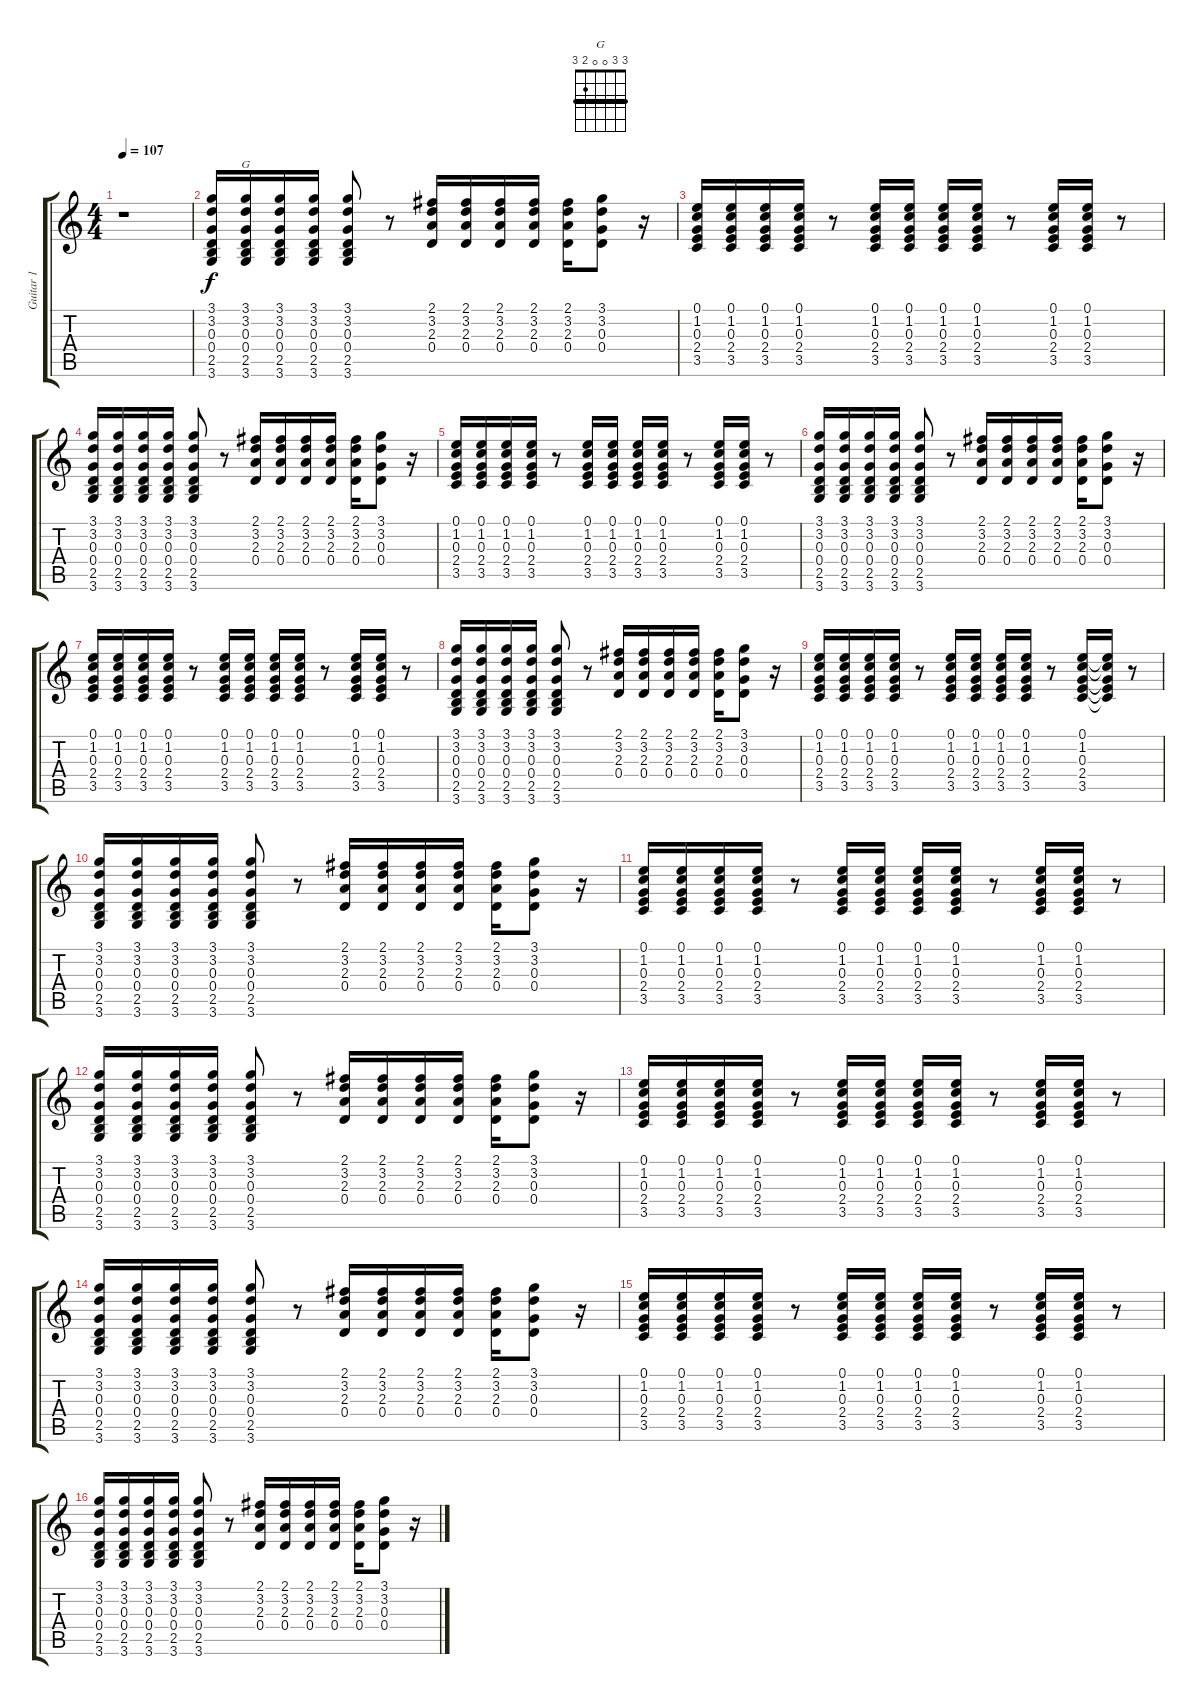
\track ("Guitar 1" "Guitar 1") {instrument distortionguitar}
\staff {score tabs}
\tuning (E4 B3 G3 D3 A2 E2) {hide}
\chord ("G" 3 3 0 0 2 3) {barre 3}
\ts (4 4)
\tempo 107
\clef g2
\ks c
r.1{dy f instrument distortionguitar} |
(3.1 3.2 0.3 0.4 2.5 3.6).16 (3.1 3.2 0.3 0.4 2.5 3.6).16{ch "G"} (3.1 3.2 0.3 0.4 2.5 3.6).16 (3.1 3.2 0.3 0.4 2.5 3.6).16 (3.1 3.2 0.3 0.4 2.5 3.6).8 r.8 (2.1 3.2 2.3 0.4).16 (2.1 3.2 2.3 0.4).16 (2.1 3.2 2.3 0.4).16 (2.1 3.2 2.3 0.4).16 (2.1 3.2 2.3 0.4).16 (3.1 3.2 0.3 0.4).8 r.16 |
(0.1 1.2 0.3 2.4 3.5).16 (0.1 1.2 0.3 2.4 3.5).16 (0.1 1.2 0.3 2.4 3.5).16 (0.1 1.2 0.3 2.4 3.5).16 r.8 (0.1 1.2 0.3 2.4 3.5).16 (0.1 1.2 0.3 2.4 3.5).16 (0.1 1.2 0.3 2.4 3.5).16 (0.1 1.2 0.3 2.4 3.5).16 r.8 (0.1 1.2 0.3 2.4 3.5).16 (0.1 1.2 0.3 2.4 3.5).16 r.8 |
(3.1 3.2 0.3 0.4 2.5 3.6).16 (3.1 3.2 0.3 0.4 2.5 3.6).16 (3.1 3.2 0.3 0.4 2.5 3.6).16 (3.1 3.2 0.3 0.4 2.5 3.6).16 (3.1 3.2 0.3 0.4 2.5 3.6).8 r.8 (2.1 3.2 2.3 0.4).16 (2.1 3.2 2.3 0.4).16 (2.1 3.2 2.3 0.4).16 (2.1 3.2 2.3 0.4).16 (2.1 3.2 2.3 0.4).16 (3.1 3.2 0.3 0.4).8 r.16 |
(0.1 1.2 0.3 2.4 3.5).16 (0.1 1.2 0.3 2.4 3.5).16 (0.1 1.2 0.3 2.4 3.5).16 (0.1 1.2 0.3 2.4 3.5).16 r.8 (0.1 1.2 0.3 2.4 3.5).16 (0.1 1.2 0.3 2.4 3.5).16 (0.1 1.2 0.3 2.4 3.5).16 (0.1 1.2 0.3 2.4 3.5).16 r.8 (0.1 1.2 0.3 2.4 3.5).16 (0.1 1.2 0.3 2.4 3.5).16 r.8 |
(3.1 3.2 0.3 0.4 2.5 3.6).16 (3.1 3.2 0.3 0.4 2.5 3.6).16 (3.1 3.2 0.3 0.4 2.5 3.6).16 (3.1 3.2 0.3 0.4 2.5 3.6).16 (3.1 3.2 0.3 0.4 2.5 3.6).8 r.8 (2.1 3.2 2.3 0.4).16 (2.1 3.2 2.3 0.4).16 (2.1 3.2 2.3 0.4).16 (2.1 3.2 2.3 0.4).16 (2.1 3.2 2.3 0.4).16 (3.1 3.2 0.3 0.4).8 r.16 |
(0.1 1.2 0.3 2.4 3.5).16 (0.1 1.2 0.3 2.4 3.5).16 (0.1 1.2 0.3 2.4 3.5).16 (0.1 1.2 0.3 2.4 3.5).16 r.8 (0.1 1.2 0.3 2.4 3.5).16 (0.1 1.2 0.3 2.4 3.5).16 (0.1 1.2 0.3 2.4 3.5).16 (0.1 1.2 0.3 2.4 3.5).16 r.8 (0.1 1.2 0.3 2.4 3.5).16 (0.1 1.2 0.3 2.4 3.5).16 r.8 |
(3.1 3.2 0.3 0.4 2.5 3.6).16 (3.1 3.2 0.3 0.4 2.5 3.6).16 (3.1 3.2 0.3 0.4 2.5 3.6).16 (3.1 3.2 0.3 0.4 2.5 3.6).16 (3.1 3.2 0.3 0.4 2.5 3.6).8 r.8 (2.1 3.2 2.3 0.4).16 (2.1 3.2 2.3 0.4).16 (2.1 3.2 2.3 0.4).16 (2.1 3.2 2.3 0.4).16 (2.1 3.2 2.3 0.4).16 (3.1 3.2 0.3 0.4).8 r.16 |
(0.1 1.2 0.3 2.4 3.5).16 (0.1 1.2 0.3 2.4 3.5).16 (0.1 1.2 0.3 2.4 3.5).16 (0.1 1.2 0.3 2.4 3.5).16 r.8 (0.1 1.2 0.3 2.4 3.5).16 (0.1 1.2 0.3 2.4 3.5).16 (0.1 1.2 0.3 2.4 3.5).16 (0.1 1.2 0.3 2.4 3.5).16 r.8 (0.1 1.2 0.3 2.4 3.5).16 (0.1{t} 1.2{t} 0.3{t} 2.4{t} 3.5{t}).16 r.8 |
(3.1 3.2 0.3 0.4 2.5 3.6).16{instrument electricguitarmuted} (3.1 3.2 0.3 0.4 2.5 3.6).16 (3.1 3.2 0.3 0.4 2.5 3.6).16 (3.1 3.2 0.3 0.4 2.5 3.6).16 (3.1 3.2 0.3 0.4 2.5 3.6).8 r.8 (2.1 3.2 2.3 0.4).16 (2.1 3.2 2.3 0.4).16 (2.1 3.2 2.3 0.4).16 (2.1 3.2 2.3 0.4).16 (2.1 3.2 2.3 0.4).16 (3.1 3.2 0.3 0.4).8 r.16 |
(0.1 1.2 0.3 2.4 3.5).16 (0.1 1.2 0.3 2.4 3.5).16 (0.1 1.2 0.3 2.4 3.5).16 (0.1 1.2 0.3 2.4 3.5).16 r.8 (0.1 1.2 0.3 2.4 3.5).16 (0.1 1.2 0.3 2.4 3.5).16 (0.1 1.2 0.3 2.4 3.5).16 (0.1 1.2 0.3 2.4 3.5).16 r.8 (0.1 1.2 0.3 2.4 3.5).16 (0.1 1.2 0.3 2.4 3.5).16 r.8 |
(3.1 3.2 0.3 0.4 2.5 3.6).16 (3.1 3.2 0.3 0.4 2.5 3.6).16 (3.1 3.2 0.3 0.4 2.5 3.6).16 (3.1 3.2 0.3 0.4 2.5 3.6).16 (3.1 3.2 0.3 0.4 2.5 3.6).8 r.8 (2.1 3.2 2.3 0.4).16 (2.1 3.2 2.3 0.4).16 (2.1 3.2 2.3 0.4).16 (2.1 3.2 2.3 0.4).16 (2.1 3.2 2.3 0.4).16 (3.1 3.2 0.3 0.4).8 r.16 |
(0.1 1.2 0.3 2.4 3.5).16 (0.1 1.2 0.3 2.4 3.5).16 (0.1 1.2 0.3 2.4 3.5).16 (0.1 1.2 0.3 2.4 3.5).16 r.8 (0.1 1.2 0.3 2.4 3.5).16 (0.1 1.2 0.3 2.4 3.5).16 (0.1 1.2 0.3 2.4 3.5).16 (0.1 1.2 0.3 2.4 3.5).16 r.8 (0.1 1.2 0.3 2.4 3.5).16 (0.1 1.2 0.3 2.4 3.5).16 r.8 |
(3.1 3.2 0.3 0.4 2.5 3.6).16 (3.1 3.2 0.3 0.4 2.5 3.6).16 (3.1 3.2 0.3 0.4 2.5 3.6).16 (3.1 3.2 0.3 0.4 2.5 3.6).16 (3.1 3.2 0.3 0.4 2.5 3.6).8 r.8 (2.1 3.2 2.3 0.4).16 (2.1 3.2 2.3 0.4).16 (2.1 3.2 2.3 0.4).16 (2.1 3.2 2.3 0.4).16 (2.1 3.2 2.3 0.4).16 (3.1 3.2 0.3 0.4).8 r.16 |
(0.1 1.2 0.3 2.4 3.5).16 (0.1 1.2 0.3 2.4 3.5).16 (0.1 1.2 0.3 2.4 3.5).16 (0.1 1.2 0.3 2.4 3.5).16 r.8 (0.1 1.2 0.3 2.4 3.5).16 (0.1 1.2 0.3 2.4 3.5).16 (0.1 1.2 0.3 2.4 3.5).16 (0.1 1.2 0.3 2.4 3.5).16 r.8 (0.1 1.2 0.3 2.4 3.5).16 (0.1 1.2 0.3 2.4 3.5).16 r.8 |
(3.1 3.2 0.3 0.4 2.5 3.6).16 (3.1 3.2 0.3 0.4 2.5 3.6).16 (3.1 3.2 0.3 0.4 2.5 3.6).16 (3.1 3.2 0.3 0.4 2.5 3.6).16 (3.1 3.2 0.3 0.4 2.5 3.6).8 r.8 (2.1 3.2 2.3 0.4).16 (2.1 3.2 2.3 0.4).16 (2.1 3.2 2.3 0.4).16 (2.1 3.2 2.3 0.4).16 (2.1 3.2 2.3 0.4).16 (3.1 3.2 0.3 0.4).8 r.16
